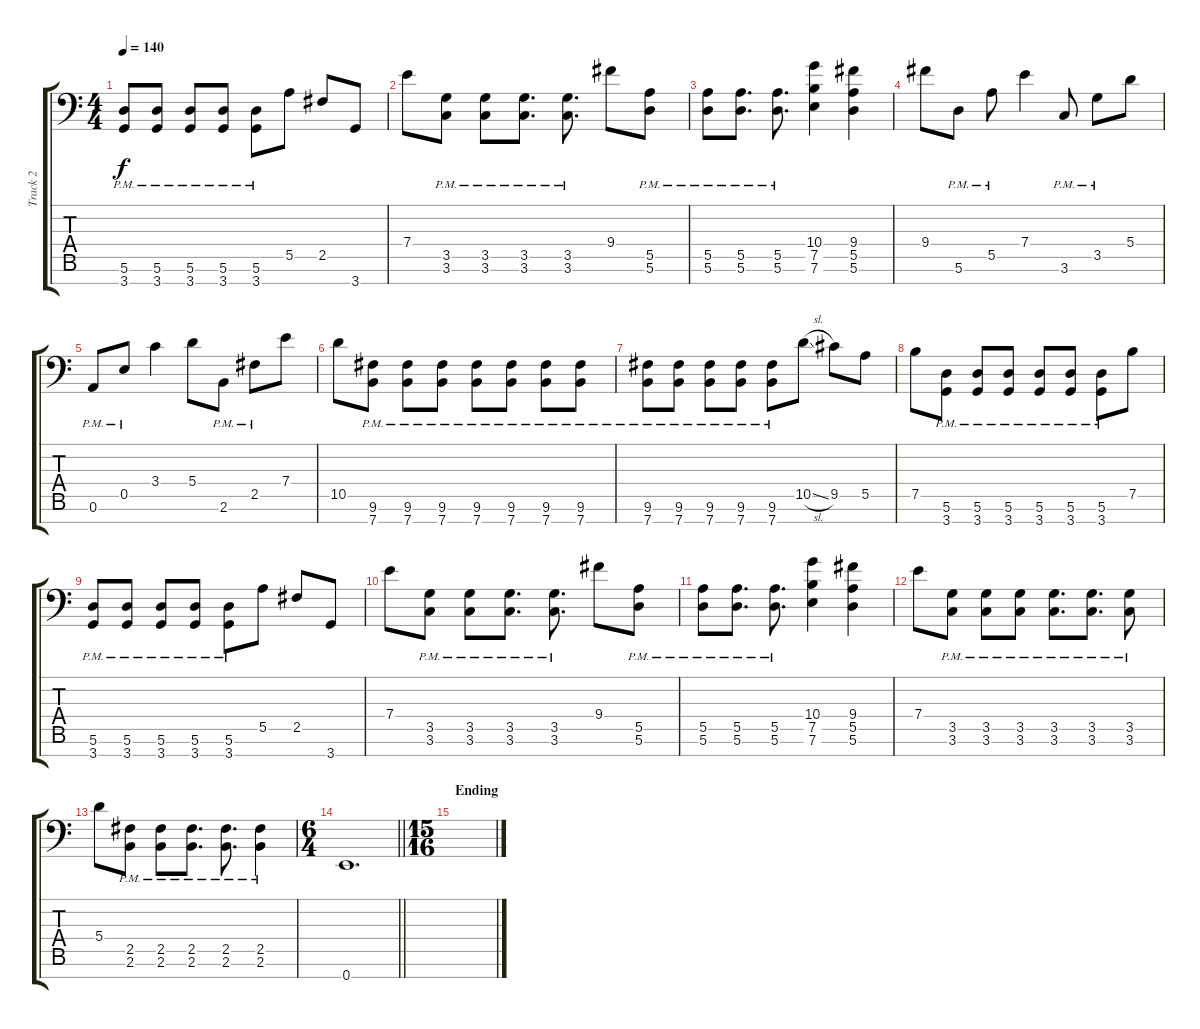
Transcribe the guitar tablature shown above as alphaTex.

\track ("Track 2" "Track 2") {instrument overdrivenguitar}
\staff {score tabs}
\tuning (B3 G3 D3 A2 E2 A1 E1) {hide}
\ts (4 4)
\tempo 140
\clef f4
\ks c
(5.6{pm} 3.7{pm}).8{dy f} (5.6{pm} 3.7{pm}).8 (5.6{pm} 3.7{pm}).8 (5.6{pm} 3.7{pm}).8 (5.6{pm} 3.7{pm}).8 5.5.8 2.5.8 3.7.8 |
7.4.8 (3.5{pm} 3.6{pm}).8 (3.5{pm} 3.6{pm}).8 (3.5{pm} 3.6{pm}).8{d} (3.5{pm} 3.6{pm}).8{d} 9.4.8 (5.5{pm} 5.6{pm}).8 |
(5.5{pm} 5.6{pm}).8 (5.5{pm} 5.6{pm}).8{d} (5.5{pm} 5.6{pm}).8{d} (10.4 7.5 7.6).4 (9.4 5.5 5.6).4 |
9.4.8 5.6{pm}.8 5.5{pm}.8 7.4.4 3.6{pm}.8 3.5{pm}.8 5.4.8 |
0.6{pm}.8 0.5{pm}.8 3.4.4 5.4.8 2.6{pm}.8 2.5{pm}.8 7.4.8 |
10.5.8 (9.6{pm} 7.7{pm}).8 (9.6{pm} 7.7{pm}).8 (9.6{pm} 7.7{pm}).8 (9.6{pm} 7.7{pm}).8 (9.6{pm} 7.7{pm}).8 (9.6{pm} 7.7{pm}).8 (9.6{pm} 7.7{pm}).8 |
(9.6{pm} 7.7{pm}).8 (9.6{pm} 7.7{pm}).8 (9.6{pm} 7.7{pm}).8 (9.6{pm} 7.7{pm}).8 (9.6{pm} 7.7{pm}).8 10.5{sl}.8 9.5.8 5.5.8 |
7.5.8 (5.6{pm} 3.7{pm}).8 (5.6{pm} 3.7{pm}).8 (5.6{pm} 3.7{pm}).8 (5.6{pm} 3.7{pm}).8 (5.6{pm} 3.7{pm}).8 (5.6{pm} 3.7{pm}).8 7.5.8 |
(5.6{pm} 3.7{pm}).8 (5.6{pm} 3.7{pm}).8 (5.6{pm} 3.7{pm}).8 (5.6{pm} 3.7{pm}).8 (5.6{pm} 3.7{pm}).8 5.5.8 2.5.8 3.7.8 |
7.4.8 (3.5{pm} 3.6{pm}).8 (3.5{pm} 3.6{pm}).8 (3.5{pm} 3.6{pm}).8{d} (3.5{pm} 3.6{pm}).8{d} 9.4.8 (5.5{pm} 5.6{pm}).8 |
(5.5{pm} 5.6{pm}).8 (5.5{pm} 5.6{pm}).8{d} (5.5{pm} 5.6{pm}).8{d} (10.4 7.5 7.6).4 (9.4 5.5 5.6).4 |
7.4.8 (3.5{pm} 3.6{pm}).8 (3.5{pm} 3.6{pm}).8 (3.5{pm} 3.6{pm}).8 (3.5{pm} 3.6{pm}).8{d} (3.5{pm} 3.6{pm}).8{d} (3.5{pm} 3.6{pm}).8 |
5.4.8 (2.5{pm} 2.6{pm}).8 (2.5{pm} 2.6{pm}).8 (2.5{pm} 2.6{pm}).8{d} (2.5{pm} 2.6{pm}).8{d} (2.5{pm} 2.6{pm}).4 |
\ts (6 4)
\barLineRight lightlight
0.7.1{d} |
\ts (15 16)
\section ("" "Ending")
